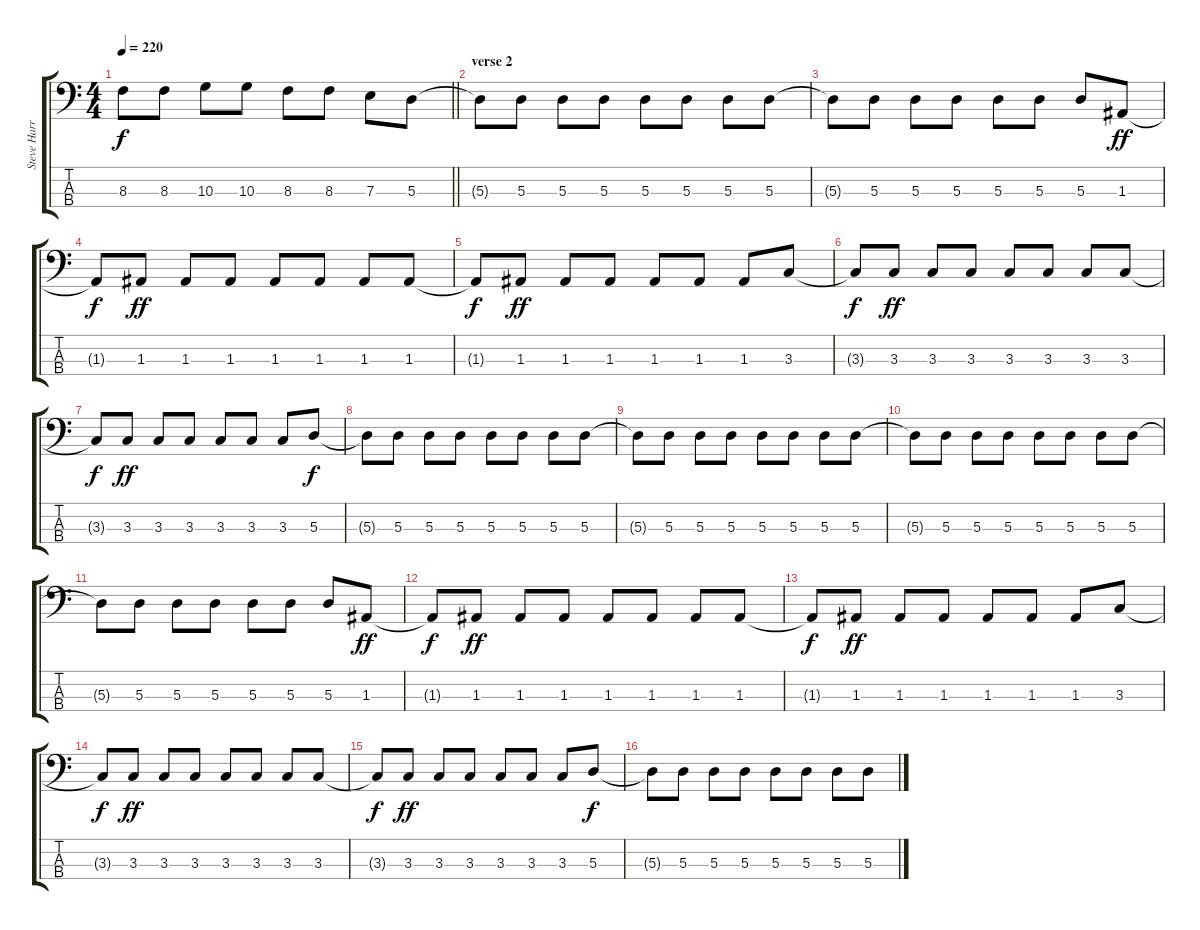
\track ("Steve Harris" "Steve Harr") {instrument electricbassfinger}
\staff {score tabs}
\tuning (G2 D2 A1 E1) {hide}
\ts (4 4)
\tempo 220
\clef f4
\barLineRight lightlight
\ks c
8.3.8{dy f} 8.3.8 10.3.8 10.3.8 8.3.8 8.3.8 7.3.8 5.3.8 |
\section ("" "verse 2")
5.3{t}.8 5.3.8 5.3.8 5.3.8 5.3.8 5.3.8 5.3.8 5.3.8 |
5.3{t}.8 5.3.8 5.3.8 5.3.8 5.3.8 5.3.8 5.3.8 1.3.8{dy ff} |
1.3{t}.8{dy f} 1.3.8{dy ff} 1.3.8 1.3.8 1.3.8 1.3.8 1.3.8 1.3.8 |
1.3{t}.8{dy f} 1.3.8{dy ff} 1.3.8 1.3.8 1.3.8 1.3.8 1.3.8 3.3.8 |
3.3{t}.8{dy f} 3.3.8{dy ff} 3.3.8 3.3.8 3.3.8 3.3.8 3.3.8 3.3.8 |
3.3{t}.8{dy f} 3.3.8{dy ff} 3.3.8 3.3.8 3.3.8 3.3.8 3.3.8 5.3.8{dy f} |
5.3{t}.8 5.3.8 5.3.8 5.3.8 5.3.8 5.3.8 5.3.8 5.3.8 |
5.3{t}.8 5.3.8 5.3.8 5.3.8 5.3.8 5.3.8 5.3.8 5.3.8 |
5.3{t}.8 5.3.8 5.3.8 5.3.8 5.3.8 5.3.8 5.3.8 5.3.8 |
5.3{t}.8 5.3.8 5.3.8 5.3.8 5.3.8 5.3.8 5.3.8 1.3.8{dy ff} |
1.3{t}.8{dy f} 1.3.8{dy ff} 1.3.8 1.3.8 1.3.8 1.3.8 1.3.8 1.3.8 |
1.3{t}.8{dy f} 1.3.8{dy ff} 1.3.8 1.3.8 1.3.8 1.3.8 1.3.8 3.3.8 |
3.3{t}.8{dy f} 3.3.8{dy ff} 3.3.8 3.3.8 3.3.8 3.3.8 3.3.8 3.3.8 |
3.3{t}.8{dy f} 3.3.8{dy ff} 3.3.8 3.3.8 3.3.8 3.3.8 3.3.8 5.3.8{dy f} |
5.3{t}.8 5.3.8 5.3.8 5.3.8 5.3.8 5.3.8 5.3.8 5.3.8
